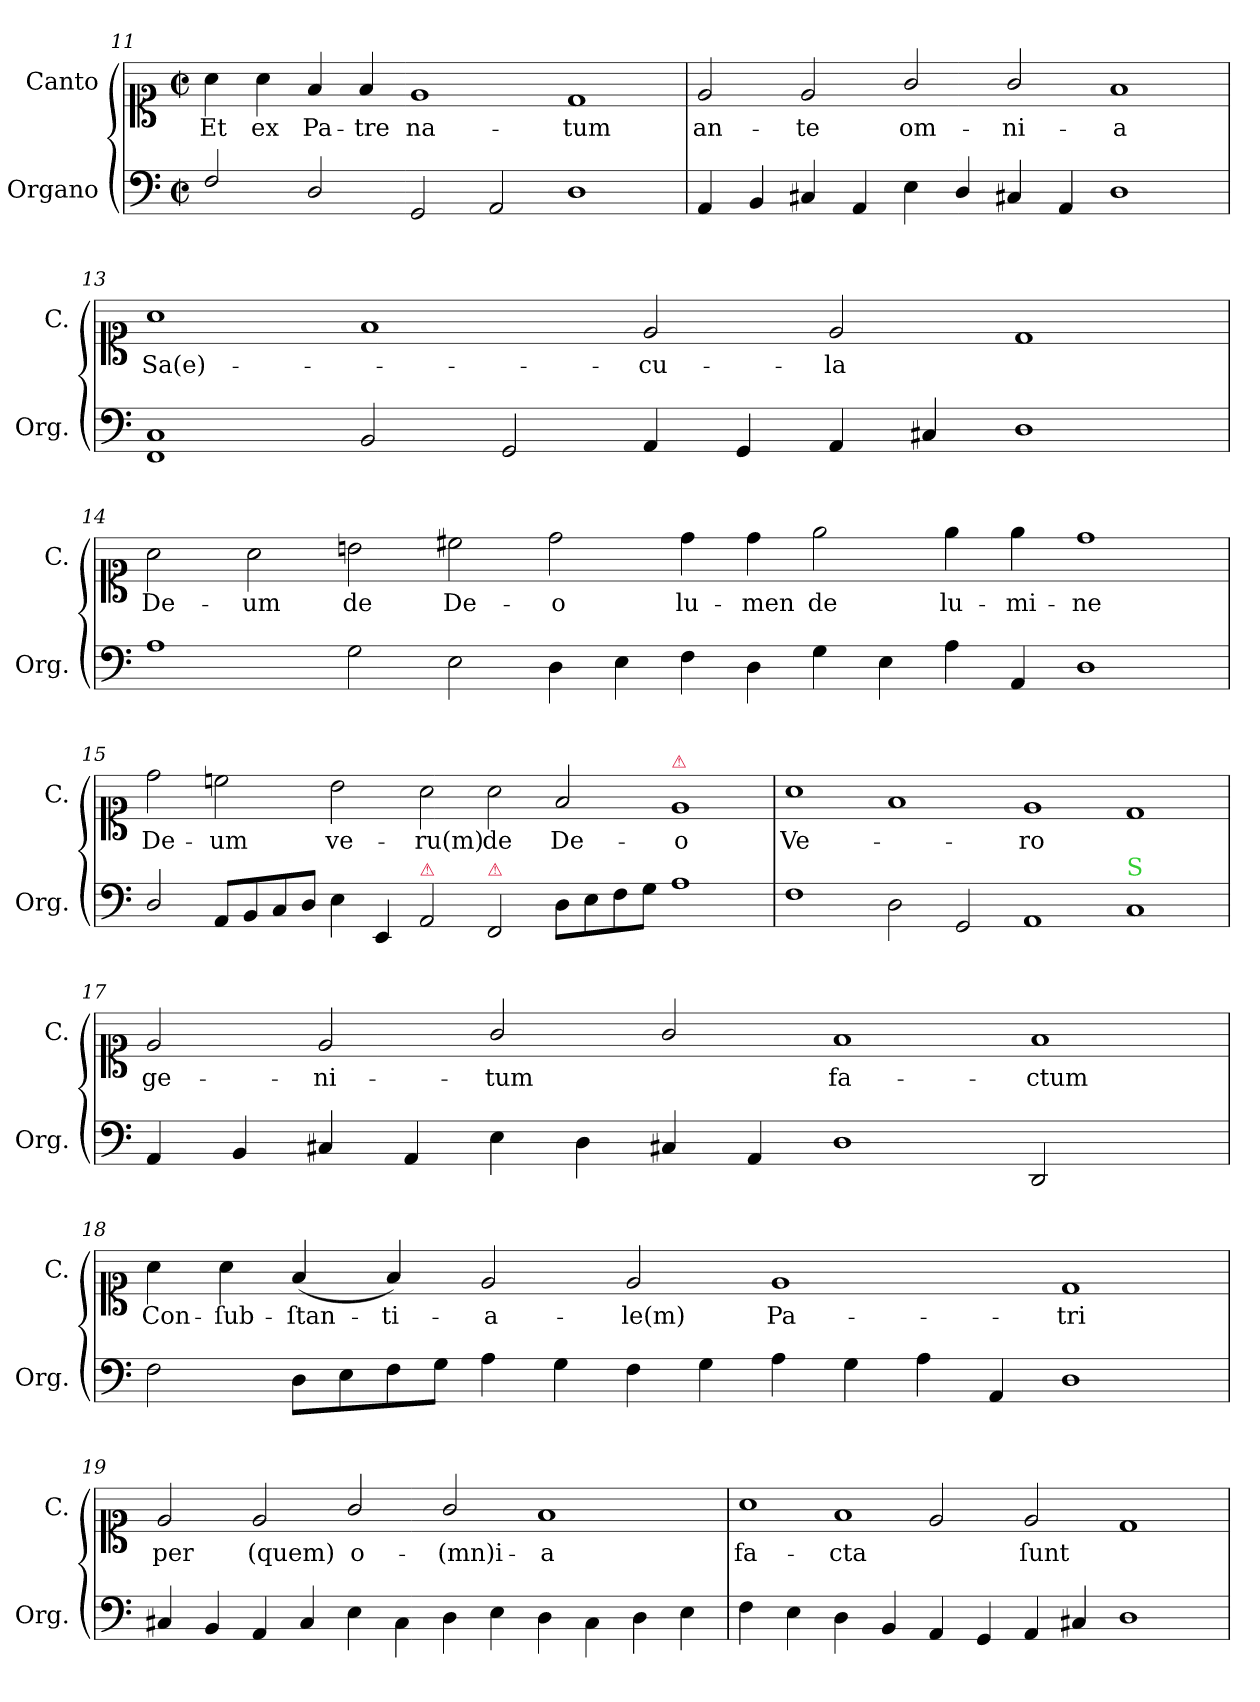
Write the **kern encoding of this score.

**kern	**kern	**text
*part2	*part1	*part1
*staff2	*staff1	*staff1
*I"Organo	*I"Canto	*
*I'Org.	*I'C.	*
*clefF4	*clefC1	*
*k[]	*k[]	*
*M2/2	*M2/2	*
*met(c|)	*met(c|)	*
=11	=11	=11
2F/	4a\	Et
.	4a\	ex
2D/	4f/	Pa-
.	4f/	-tre
2GG/	1e	na-
2AA/	.	.
1D	1d	-tum
=12	=12	=12
4AA/	2e/	an-
4BB/	.	.
4C#X/	2e/	-te
4AA/	.	.
4E\	2g/	om-
4D/	.	.
4C#X/	2g/	-ni-
4AA/	.	.
1D	1f	-a
=13	=13	=13
1FF 1C	1a	Sa(e)-
2BB/	1f	.
2GG/	.	.
4AA/	2e/	-cu-
4GG/	.	.
4AA/	2e/	-la
4C#X/	.	.
1D	1d	.
=14	=14	=14
1A	2a\	De-
.	2a\	-um
2G\	2bn\	de
2E\	2cc#X\	De-
4D\	2dd\	-o
4E\	.	.
4F\	4dd\	lu-
4D\	4dd\	-men
4G\	2ee\	de
4E\	.	.
4A\	4ee\	lu-
4AA/	4ee\	-mi-
1D	1dd	-ne
=15	=15	=15
2D/	2dd\	De-
8AA/L	2ccn\	-um
8BB/	.	.
8C/	.	.
8D/J	.	.
4E\	2b\	ve-
4EE/	.	.
!LO:TX:a:color=crimson:t=⚠	!	!
2AA/	2a\	-ru(m)
!LO:TX:a:color=crimson:t=⚠	!	!
2FF/	2a\	de
8D\L	2f/	De-
8E\	.	.
8F\	.	.
8G\J	.	.
!	!LO:TX:a:color=crimson:t=⚠	!
1A	1e	-o
=16	=16	=16
1F	1a	Ve-
2D\	1f	.
2GG/	.	.
1AA	1e	-ro
!LO:TX:a:color=limegreen:t=S	!	!
1C	1d	.
=17	=17	=17
4AA/	2e/	ge-
4BB/	.	.
4C#X/	2e/	-ni-
4AA/	.	.
4E\	2g/	-tum
4D\	.	.
4C#X/	2g/	.
4AA/	.	.
1D	1f	fa-
!LO:N:vis=2	!	!
1DD	1f	-ctum
=18	=18	=18
2F\	4a\	Con-
.	4a\	-ſub-
8D\L	(>4f/	-ſtan-
8E\	.	.
8F\	4f/)	-ti-
8G\J	.	.
4A\	2e/	-a-
4G\	.	.
4F\	2e/	-le(m)
4G\	.	.
4A\	1e	Pa-
4G\	.	.
4A\	.	.
4AA/	.	.
1D	1d	-tri
=19	=19	=19
4C#X/	2e/	per
4BB/	.	.
4AA/	2e/	(quem)
4C#/	.	.
4E\	2g/	o-
4C#\	.	.
4D\	2g/	-(mn)i-
4E\	.	.
4D\	1f	-a
4C#\	.	.
4D\	.	.
4E\	.	.
=20	=20	=20
!	!LO:N:vis=1	!
4F\	2a\	fa-
4E\	.	.
!	!LO:N:vis=1	!
4D\	2f/	-cta
4BB/	.	.
4AA/	2e/	.
4GG/	.	.
4AA/	2e/	ſunt
4C#X/	.	.
1D	1d	.
=	=	=
*-	*-	*-
